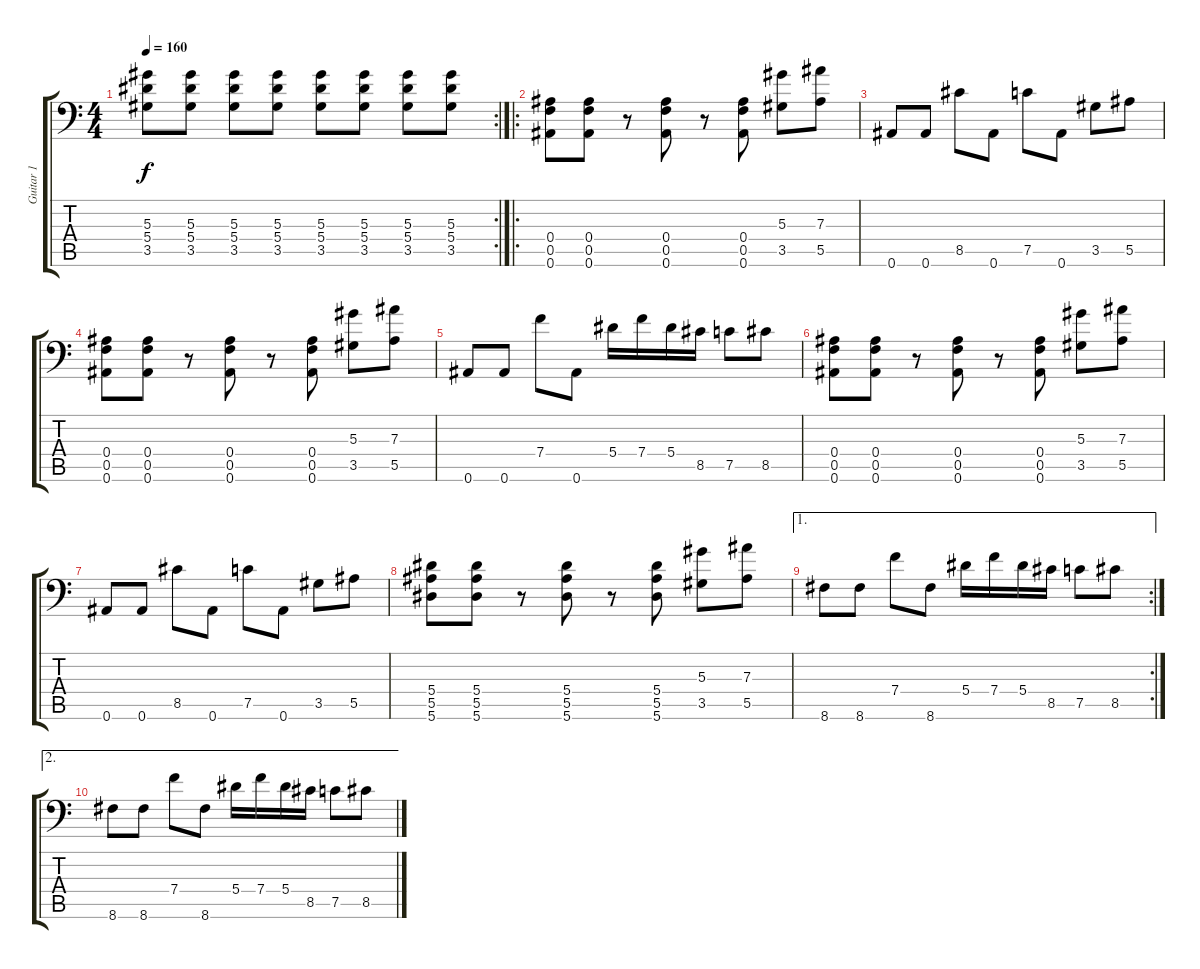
\track ("Guitar 1" "Guitar 1") {instrument distortionguitar}
\staff {score tabs}
\tuning (C4 G3 Eb3 Bb2 F2 Bb1) {hide}
\rc 2
\ts (4 4)
\tempo 160
\clef f4
\ks c
(5.3 5.4 3.5).8{dy f} (5.3 5.4 3.5).8 (5.3 5.4 3.5).8 (5.3 5.4 3.5).8 (5.3 5.4 3.5).8 (5.3 5.4 3.5).8 (5.3 5.4 3.5).8 (5.3 5.4 3.5).8 |
\ro
(0.4 0.5 0.6).8 (0.4 0.5 0.6).8 r.8 (0.4 0.5 0.6).8 r.8 (0.4 0.5 0.6).8 (5.3 3.5).8 (7.3 5.5).8 |
0.6.8 0.6.8 8.5.8 0.6.8 7.5.8 0.6.8 3.5.8 5.5.8 |
(0.4 0.5 0.6).8 (0.4 0.5 0.6).8 r.8 (0.4 0.5 0.6).8 r.8 (0.4 0.5 0.6).8 (5.3 3.5).8 (7.3 5.5).8 |
0.6.8 0.6.8 7.4.8 0.6.8 5.4.16 7.4.16 5.4.16 8.5.16 7.5.8 8.5.8 |
(0.4 0.5 0.6).8 (0.4 0.5 0.6).8 r.8 (0.4 0.5 0.6).8 r.8 (0.4 0.5 0.6).8 (5.3 3.5).8 (7.3 5.5).8 |
0.6.8 0.6.8 8.5.8 0.6.8 7.5.8 0.6.8 3.5.8 5.5.8 |
(5.4 5.5 5.6).8 (5.4 5.5 5.6).8 r.8 (5.4 5.5 5.6).8 r.8 (5.4 5.5 5.6).8 (5.3 3.5).8 (7.3 5.5).8 |
\ae 1
\rc 2
8.6.8 8.6.8 7.4.8 8.6.8 5.4.16 7.4.16 5.4.16 8.5.16 7.5.8 8.5.8 |
\ae 2
8.6.8 8.6.8 7.4.8 8.6.8 5.4.16 7.4.16 5.4.16 8.5.16 7.5.8 8.5.8
